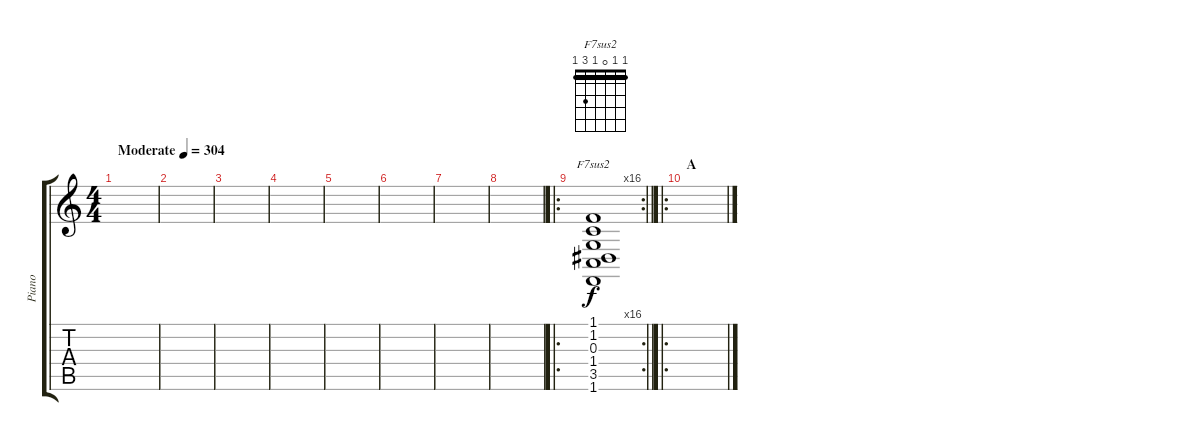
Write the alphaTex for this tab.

\track ("Piano" "Piano") {instrument acousticgrandpiano}
\staff {score tabs}
\tuning (E4 B3 G3 D3 A2 E2) {hide}
\chord ("F7sus2" 1 1 0 1 3 1) {barre 1}
\ts (4 4)
\tempo (304 "Moderate")
\clef g2
\ks c
|
|
|
|
|
|
|
|
\ro
\rc 16
\barLineRight lightlight
(1.1 1.2 0.3 1.4 3.5 1.6).1{ch "F7sus2"} |
\ro
\section ("" "A")
